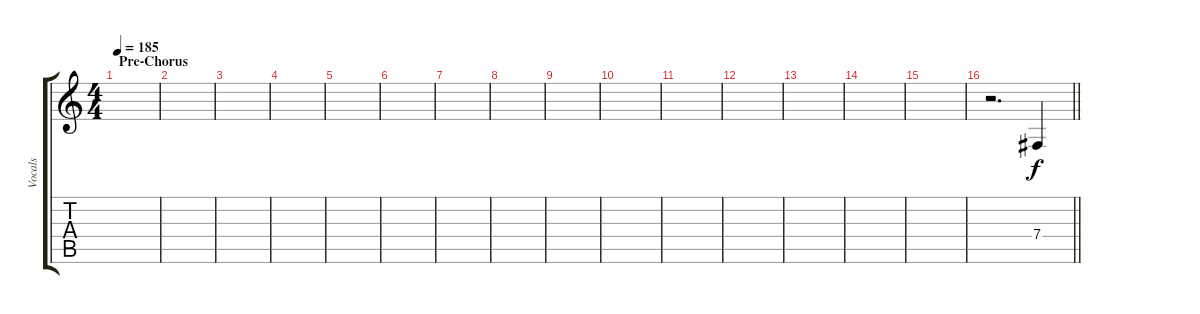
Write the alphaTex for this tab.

\track ("Vocals" "Vocals") {instrument oboe}
\staff {score tabs}
\tuning (Db4 Ab3 E3 B2 Gb2 Db2) {hide}
\ts (4 4)
\section ("" "Pre-Chorus")
\tempo 185
\clef g2
\ks c
|
|
|
|
|
|
|
|
|
|
|
|
|
|
|
\barLineRight lightlight
r.2{d} 7.4.4
